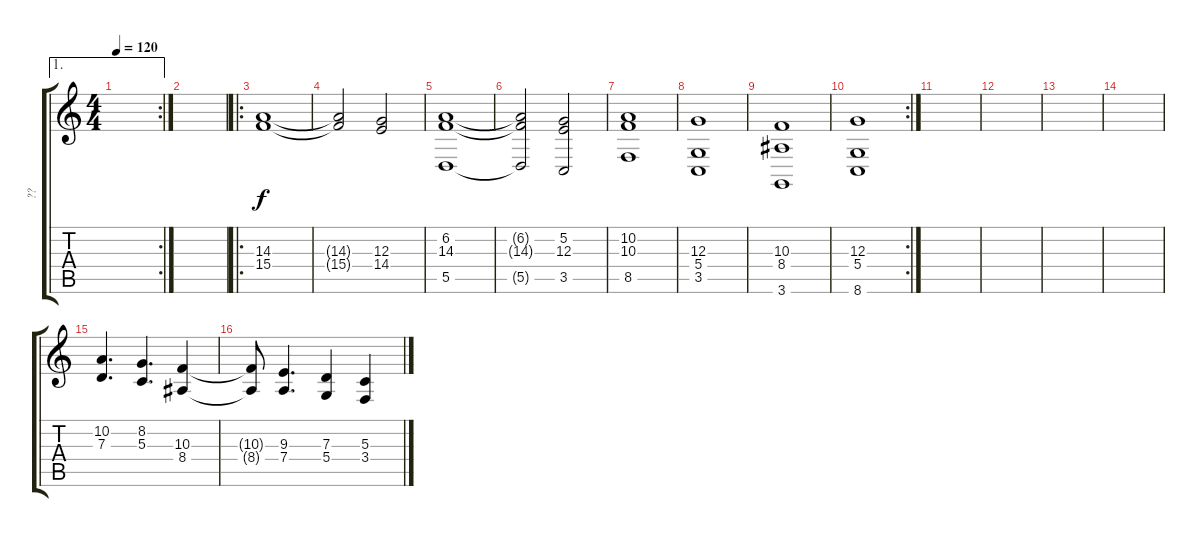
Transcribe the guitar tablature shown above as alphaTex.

\track ("??" "??") {instrument drawbarorgan}
\staff {score tabs}
\tuning (E4 B3 G3 D3 A2 E2) {hide}
\ae 1
\rc 2
\ts (4 4)
\tempo 120
\clef g2
\ks c
|
|
\ro
(14.3 15.4).1 |
(14.3{t} 15.4{t}).2 (12.3 14.4).2 |
(6.2 14.3 5.5).1 |
(6.2{t} 14.3{t} 5.5{t}).2 (5.2 12.3 3.5).2 |
(10.2 10.3 8.5).1 |
(12.3 5.4 3.5).1 |
(10.3 8.4 3.6).1 |
\rc 2
(12.3 5.4 8.6).1 |
|
|
|
|
(10.2 7.3).4{d} (8.2 5.3).4{d} (10.3 8.4).4 |
(10.3{t} 8.4{t}).8 (9.3 7.4).4{d} (7.3 5.4).4 (5.3 3.4).4
